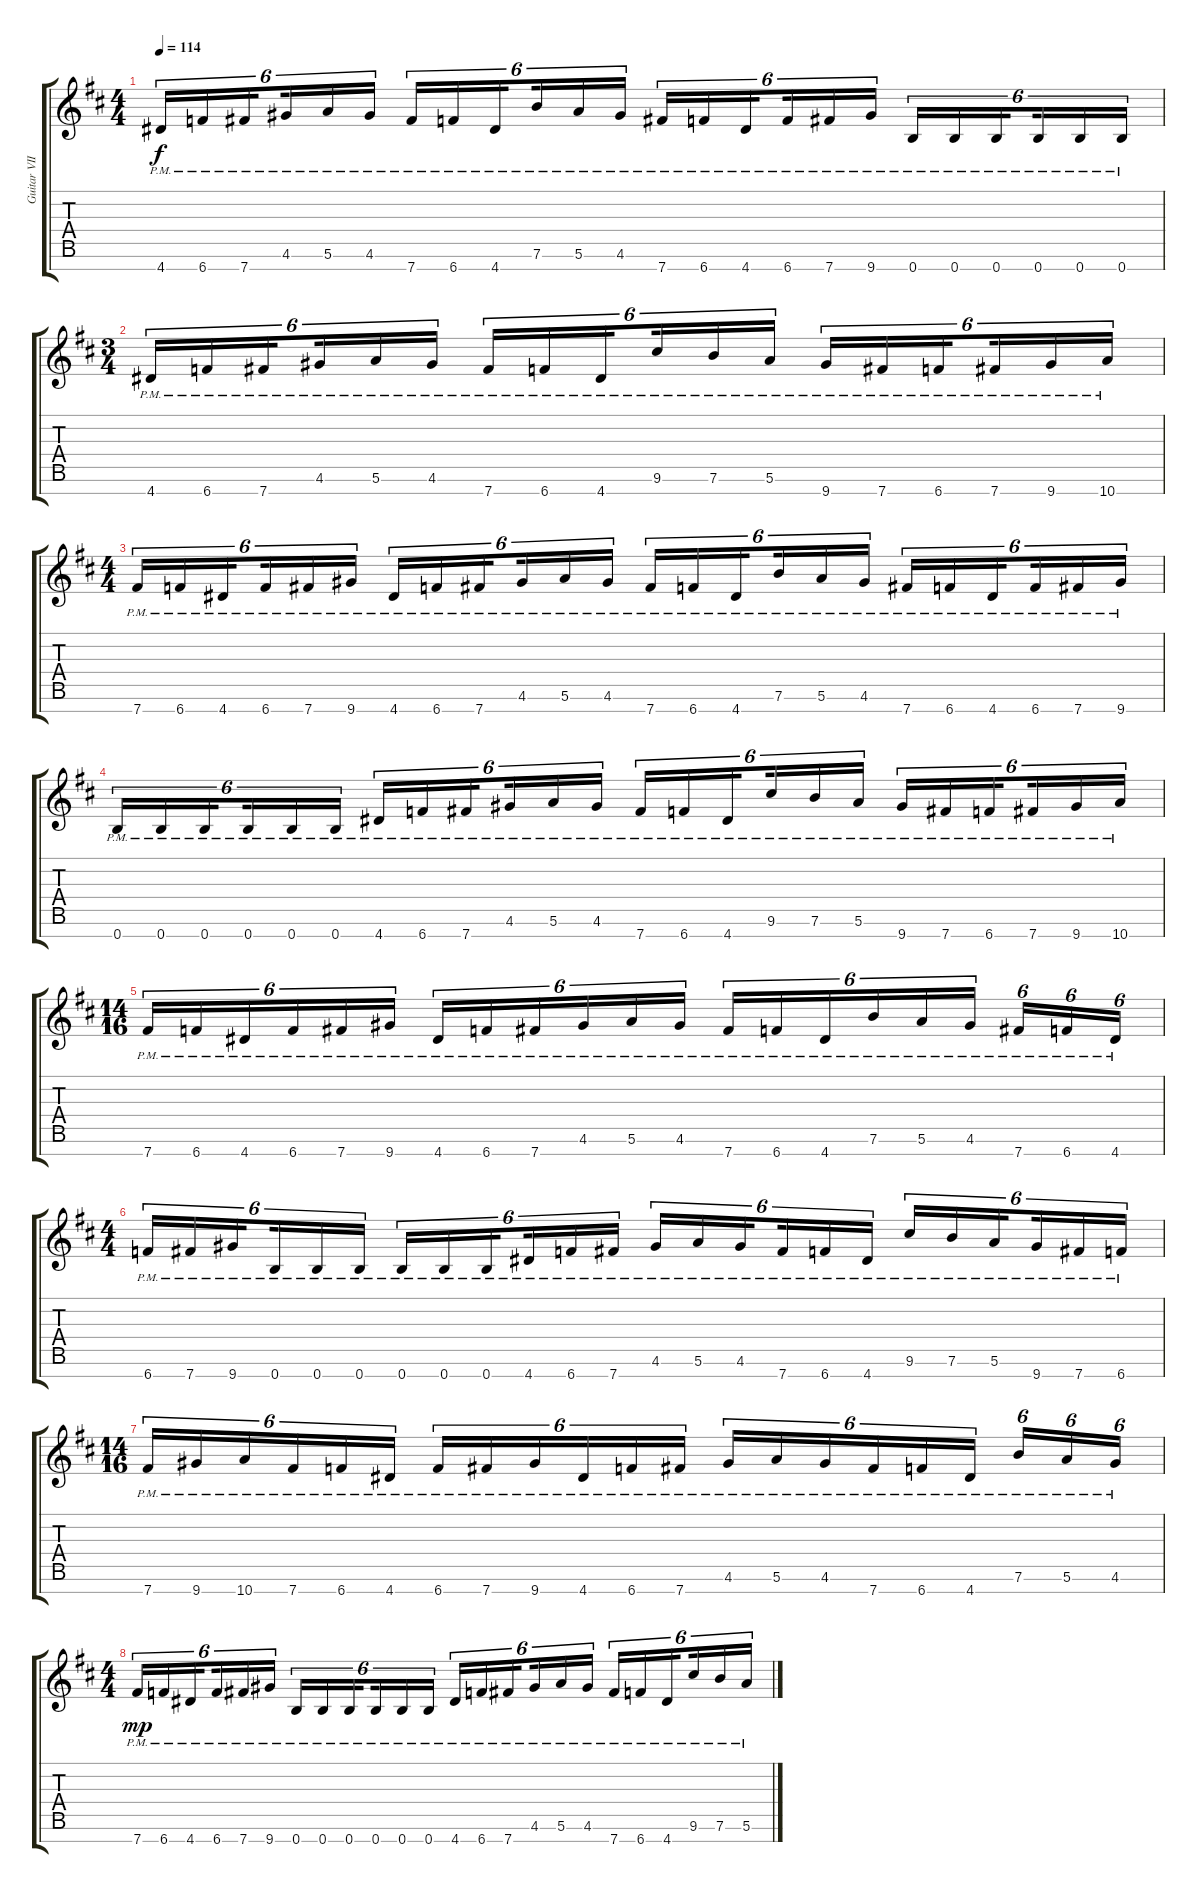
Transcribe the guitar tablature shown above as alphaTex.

\track ("Guitar VIII (7 strings Standard Tuning)" "Guitar VII") {instrument distortionguitar}
\staff {score tabs}
\tuning (E4 B3 G3 D3 A2 E2 B1) {hide}
\ts (4 4)
\tempo 114
\clef g2
\ks d
4.7{pm}.16{tu (6 4) ot 8vb dy f} 6.7{pm}.16{tu (6 4) ot 8vb} 7.7{pm}.16{tu (6 4) ot 8vb beam splitsecondary} 4.6{pm}.16{tu (6 4) ot 8vb} 5.6{pm}.16{tu (6 4) ot 8vb} 4.6{pm}.16{tu (6 4) ot 8vb} 7.7{pm}.16{tu (6 4) ot 8vb} 6.7{pm}.16{tu (6 4) ot 8vb} 4.7{pm}.16{tu (6 4) ot 8vb beam splitsecondary} 7.6{pm}.16{tu (6 4) ot 8vb} 5.6{pm}.16{tu (6 4) ot 8vb} 4.6{pm}.16{tu (6 4) ot 8vb} 7.7{pm}.16{tu (6 4) ot 8vb} 6.7{pm}.16{tu (6 4) ot 8vb} 4.7{pm}.16{tu (6 4) ot 8vb beam splitsecondary} 6.7{pm}.16{tu (6 4) ot 8vb} 7.7{pm}.16{tu (6 4) ot 8vb} 9.7{pm}.16{tu (6 4) ot 8vb} 0.7{pm}.16{tu (6 4) ot 8vb} 0.7{pm}.16{tu (6 4) ot 8vb} 0.7{pm}.16{tu (6 4) ot 8vb beam splitsecondary} 0.7{pm}.16{tu (6 4) ot 8vb} 0.7{pm}.16{tu (6 4) ot 8vb} 0.7{pm}.16{tu (6 4) ot 8vb} |
\ts (3 4)
4.7{pm}.16{tu (6 4) ot 8vb} 6.7{pm}.16{tu (6 4) ot 8vb} 7.7{pm}.16{tu (6 4) ot 8vb beam splitsecondary} 4.6{pm}.16{tu (6 4) ot 8vb} 5.6{pm}.16{tu (6 4) ot 8vb} 4.6{pm}.16{tu (6 4) ot 8vb} 7.7{pm}.16{tu (6 4) ot 8vb} 6.7{pm}.16{tu (6 4) ot 8vb} 4.7{pm}.16{tu (6 4) ot 8vb beam splitsecondary} 9.6{pm}.16{tu (6 4) ot 8vb} 7.6{pm}.16{tu (6 4) ot 8vb} 5.6{pm}.16{tu (6 4) ot 8vb} 9.7{pm}.16{tu (6 4) ot 8vb} 7.7{pm}.16{tu (6 4) ot 8vb} 6.7{pm}.16{tu (6 4) ot 8vb beam splitsecondary} 7.7{pm}.16{tu (6 4) ot 8vb} 9.7{pm}.16{tu (6 4) ot 8vb} 10.7{pm}.16{tu (6 4) ot 8vb} |
\ts (4 4)
7.7{pm}.16{tu (6 4) ot 8vb} 6.7{pm}.16{tu (6 4) ot 8vb} 4.7{pm}.16{tu (6 4) ot 8vb beam splitsecondary} 6.7{pm}.16{tu (6 4) ot 8vb} 7.7{pm}.16{tu (6 4) ot 8vb} 9.7{pm}.16{tu (6 4) ot 8vb} 4.7{pm}.16{tu (6 4) ot 8vb} 6.7{pm}.16{tu (6 4) ot 8vb} 7.7{pm}.16{tu (6 4) ot 8vb beam splitsecondary} 4.6{pm}.16{tu (6 4) ot 8vb} 5.6{pm}.16{tu (6 4) ot 8vb} 4.6{pm}.16{tu (6 4) ot 8vb} 7.7{pm}.16{tu (6 4) ot 8vb} 6.7{pm}.16{tu (6 4) ot 8vb} 4.7{pm}.16{tu (6 4) ot 8vb beam splitsecondary} 7.6{pm}.16{tu (6 4) ot 8vb} 5.6{pm}.16{tu (6 4) ot 8vb} 4.6{pm}.16{tu (6 4) ot 8vb} 7.7{pm}.16{tu (6 4) ot 8vb} 6.7{pm}.16{tu (6 4) ot 8vb} 4.7{pm}.16{tu (6 4) ot 8vb beam splitsecondary} 6.7{pm}.16{tu (6 4) ot 8vb} 7.7{pm}.16{tu (6 4) ot 8vb} 9.7{pm}.16{tu (6 4) ot 8vb} |
0.7{pm}.16{tu (6 4) ot 8vb} 0.7{pm}.16{tu (6 4) ot 8vb} 0.7{pm}.16{tu (6 4) ot 8vb beam splitsecondary} 0.7{pm}.16{tu (6 4) ot 8vb} 0.7{pm}.16{tu (6 4) ot 8vb} 0.7{pm}.16{tu (6 4) ot 8vb} 4.7{pm}.16{tu (6 4) ot 8vb} 6.7{pm}.16{tu (6 4) ot 8vb} 7.7{pm}.16{tu (6 4) ot 8vb beam splitsecondary} 4.6{pm}.16{tu (6 4) ot 8vb} 5.6{pm}.16{tu (6 4) ot 8vb} 4.6{pm}.16{tu (6 4) ot 8vb} 7.7{pm}.16{tu (6 4) ot 8vb} 6.7{pm}.16{tu (6 4) ot 8vb} 4.7{pm}.16{tu (6 4) ot 8vb beam splitsecondary} 9.6{pm}.16{tu (6 4) ot 8vb} 7.6{pm}.16{tu (6 4) ot 8vb} 5.6{pm}.16{tu (6 4) ot 8vb} 9.7{pm}.16{tu (6 4) ot 8vb} 7.7{pm}.16{tu (6 4) ot 8vb} 6.7{pm}.16{tu (6 4) ot 8vb beam splitsecondary} 7.7{pm}.16{tu (6 4) ot 8vb} 9.7{pm}.16{tu (6 4) ot 8vb} 10.7{pm}.16{tu (6 4) ot 8vb} |
\ts (14 16)
7.7{pm}.16{tu (6 4) ot 8vb} 6.7{pm}.16{tu (6 4) ot 8vb} 4.7{pm}.16{tu (6 4) ot 8vb} 6.7{pm}.16{tu (6 4) ot 8vb} 7.7{pm}.16{tu (6 4) ot 8vb} 9.7{pm}.16{tu (6 4) ot 8vb} 4.7{pm}.16{tu (6 4) ot 8vb} 6.7{pm}.16{tu (6 4) ot 8vb} 7.7{pm}.16{tu (6 4) ot 8vb} 4.6{pm}.16{tu (6 4) ot 8vb} 5.6{pm}.16{tu (6 4) ot 8vb} 4.6{pm}.16{tu (6 4) ot 8vb} 7.7{pm}.16{tu (6 4) ot 8vb} 6.7{pm}.16{tu (6 4) ot 8vb} 4.7{pm}.16{tu (6 4) ot 8vb} 7.6{pm}.16{tu (6 4) ot 8vb} 5.6{pm}.16{tu (6 4) ot 8vb} 4.6{pm}.16{tu (6 4) ot 8vb} 7.7{pm}.16{tu (6 4) ot 8vb} 6.7{pm}.16{tu (6 4) ot 8vb} 4.7{pm}.16{tu (6 4) ot 8vb} |
\ts (4 4)
6.7{pm}.16{tu (6 4) ot 8vb} 7.7{pm}.16{tu (6 4) ot 8vb} 9.7{pm}.16{tu (6 4) ot 8vb beam splitsecondary} 0.7{pm}.16{tu (6 4) ot 8vb} 0.7{pm}.16{tu (6 4) ot 8vb} 0.7{pm}.16{tu (6 4) ot 8vb} 0.7{pm}.16{tu (6 4) ot 8vb} 0.7{pm}.16{tu (6 4) ot 8vb} 0.7{pm}.16{tu (6 4) ot 8vb beam splitsecondary} 4.7{pm}.16{tu (6 4) ot 8vb} 6.7{pm}.16{tu (6 4) ot 8vb} 7.7{pm}.16{tu (6 4) ot 8vb} 4.6{pm}.16{tu (6 4) ot 8vb} 5.6{pm}.16{tu (6 4) ot 8vb} 4.6{pm}.16{tu (6 4) ot 8vb beam splitsecondary} 7.7{pm}.16{tu (6 4) ot 8vb} 6.7{pm}.16{tu (6 4) ot 8vb} 4.7{pm}.16{tu (6 4) ot 8vb} 9.6{pm}.16{tu (6 4) ot 8vb} 7.6{pm}.16{tu (6 4) ot 8vb} 5.6{pm}.16{tu (6 4) ot 8vb beam splitsecondary} 9.7{pm}.16{tu (6 4) ot 8vb} 7.7{pm}.16{tu (6 4) ot 8vb} 6.7{pm}.16{tu (6 4) ot 8vb} |
\ts (14 16)
7.7{pm}.16{tu (6 4) ot 8vb} 9.7{pm}.16{tu (6 4) ot 8vb} 10.7{pm}.16{tu (6 4) ot 8vb} 7.7{pm}.16{tu (6 4) ot 8vb} 6.7{pm}.16{tu (6 4) ot 8vb} 4.7{pm}.16{tu (6 4) ot 8vb} 6.7{pm}.16{tu (6 4) ot 8vb} 7.7{pm}.16{tu (6 4) ot 8vb} 9.7{pm}.16{tu (6 4) ot 8vb} 4.7{pm}.16{tu (6 4) ot 8vb} 6.7{pm}.16{tu (6 4) ot 8vb} 7.7{pm}.16{tu (6 4) ot 8vb} 4.6{pm}.16{tu (6 4) ot 8vb} 5.6{pm}.16{tu (6 4) ot 8vb} 4.6{pm}.16{tu (6 4) ot 8vb} 7.7{pm}.16{tu (6 4) ot 8vb} 6.7{pm}.16{tu (6 4) ot 8vb} 4.7{pm}.16{tu (6 4) ot 8vb} 7.6{pm}.16{tu (6 4) ot 8vb} 5.6{pm}.16{tu (6 4) ot 8vb} 4.6{pm}.16{tu (6 4) ot 8vb} |
\ts (4 4)
7.7{pm}.16{tu (6 4) ot 8vb dy mp} 6.7{pm}.16{tu (6 4) ot 8vb} 4.7{pm}.16{tu (6 4) ot 8vb beam splitsecondary} 6.7{pm}.16{tu (6 4) ot 8vb} 7.7{pm}.16{tu (6 4) ot 8vb} 9.7{pm}.16{tu (6 4) ot 8vb} 0.7{pm}.16{tu (6 4) ot 8vb} 0.7{pm}.16{tu (6 4) ot 8vb} 0.7{pm}.16{tu (6 4) ot 8vb beam splitsecondary} 0.7{pm}.16{tu (6 4) ot 8vb} 0.7{pm}.16{tu (6 4) ot 8vb} 0.7{pm}.16{tu (6 4) ot 8vb} 4.7{pm}.16{tu (6 4) ot 8vb} 6.7{pm}.16{tu (6 4) ot 8vb} 7.7{pm}.16{tu (6 4) ot 8vb beam splitsecondary} 4.6{pm}.16{tu (6 4) ot 8vb} 5.6{pm}.16{tu (6 4) ot 8vb} 4.6{pm}.16{tu (6 4) ot 8vb} 7.7{pm}.16{tu (6 4) ot 8vb} 6.7{pm}.16{tu (6 4) ot 8vb} 4.7{pm}.16{tu (6 4) ot 8vb beam splitsecondary} 9.6{pm}.16{tu (6 4) ot 8vb} 7.6{pm}.16{tu (6 4) ot 8vb} 5.6{pm}.16{tu (6 4) ot 8vb}
